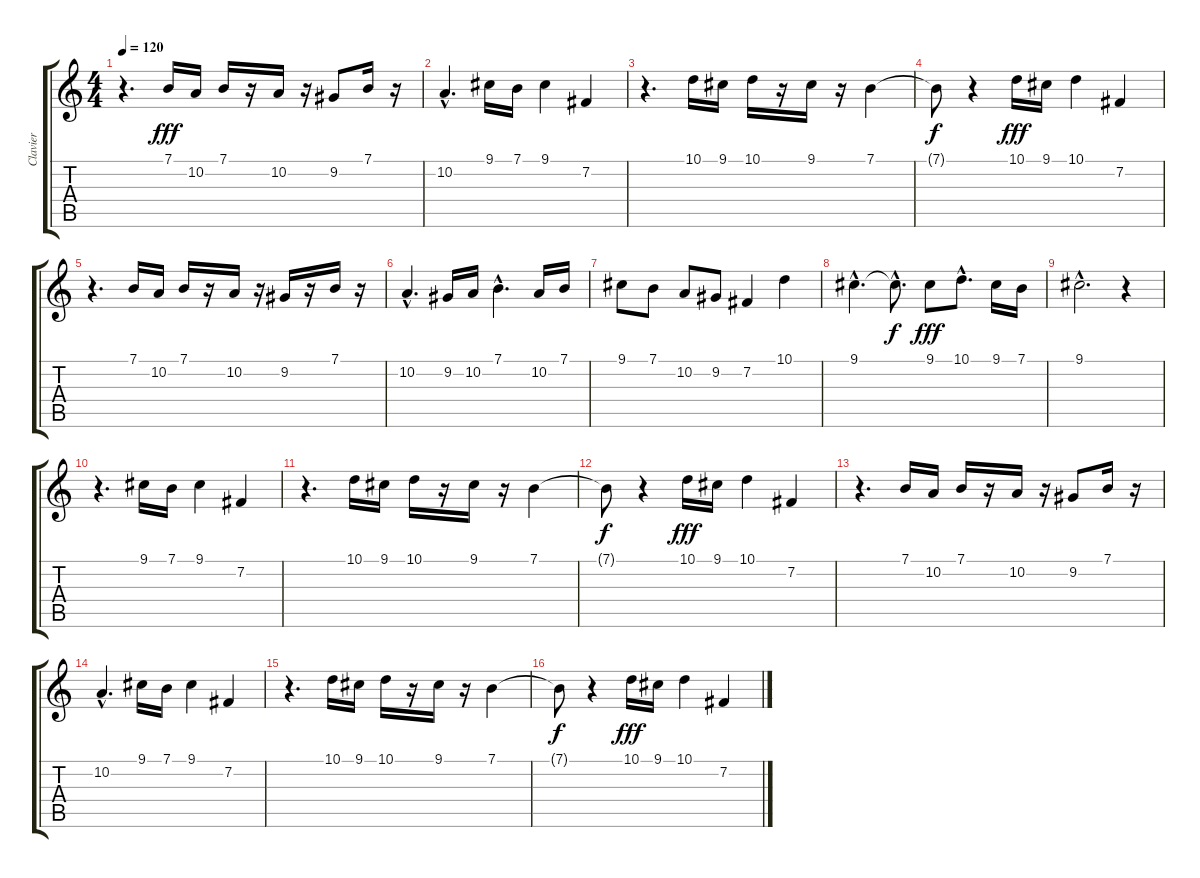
\track ("Clavier" "Clavier") {instrument trombone}
\staff {score tabs}
\tuning (E4 B3 G3 D3 A2 E2) {hide}
\ts (4 4)
\tempo 120
\clef g2
\ks c
r.4{d dy fff} 7.1.16 10.2.16 7.1.16 r.16 10.2.16 r.16 9.2.8 7.1.16 r.16 |
10.2{hac}.4{d} 9.1.16 7.1.16 9.1.4 7.2.4 |
r.4{d} 10.1.16 9.1.16 10.1.16 r.16 9.1.16 r.16 7.1.4 |
7.1{t}.8{dy f} r.4 10.1.16{dy fff} 9.1.16 10.1.4 7.2.4 |
r.4{d} 7.1.16 10.2.16 7.1.16 r.16 10.2.16 r.16 9.2.16 r.16 7.1.16 r.16 |
10.2{hac}.4{d} 9.2.16 10.2.16 7.1{hac}.4{d} 10.2.16 7.1.16 |
9.1.8 7.1.8 10.2.8 9.2.8 7.2.4 10.1.4 |
9.1{hac}.4{d} 9.1{hac t}.8{d dy f} 9.1.8{dy fff} 10.1{hac}.8{d} 9.1.16 7.1.16 |
9.1{hac}.2{d} r.4 |
r.4{d} 9.1.16 7.1.16 9.1.4 7.2.4 |
r.4{d} 10.1.16 9.1.16 10.1.16 r.16 9.1.16 r.16 7.1.4 |
7.1{t}.8{dy f} r.4 10.1.16{dy fff} 9.1.16 10.1.4 7.2.4 |
r.4{d} 7.1.16 10.2.16 7.1.16 r.16 10.2.16 r.16 9.2.8 7.1.16 r.16 |
10.2{hac}.4{d} 9.1.16 7.1.16 9.1.4 7.2.4 |
r.4{d} 10.1.16 9.1.16 10.1.16 r.16 9.1.16 r.16 7.1.4 |
7.1{t}.8{dy f} r.4 10.1.16{dy fff} 9.1.16 10.1.4 7.2.4
